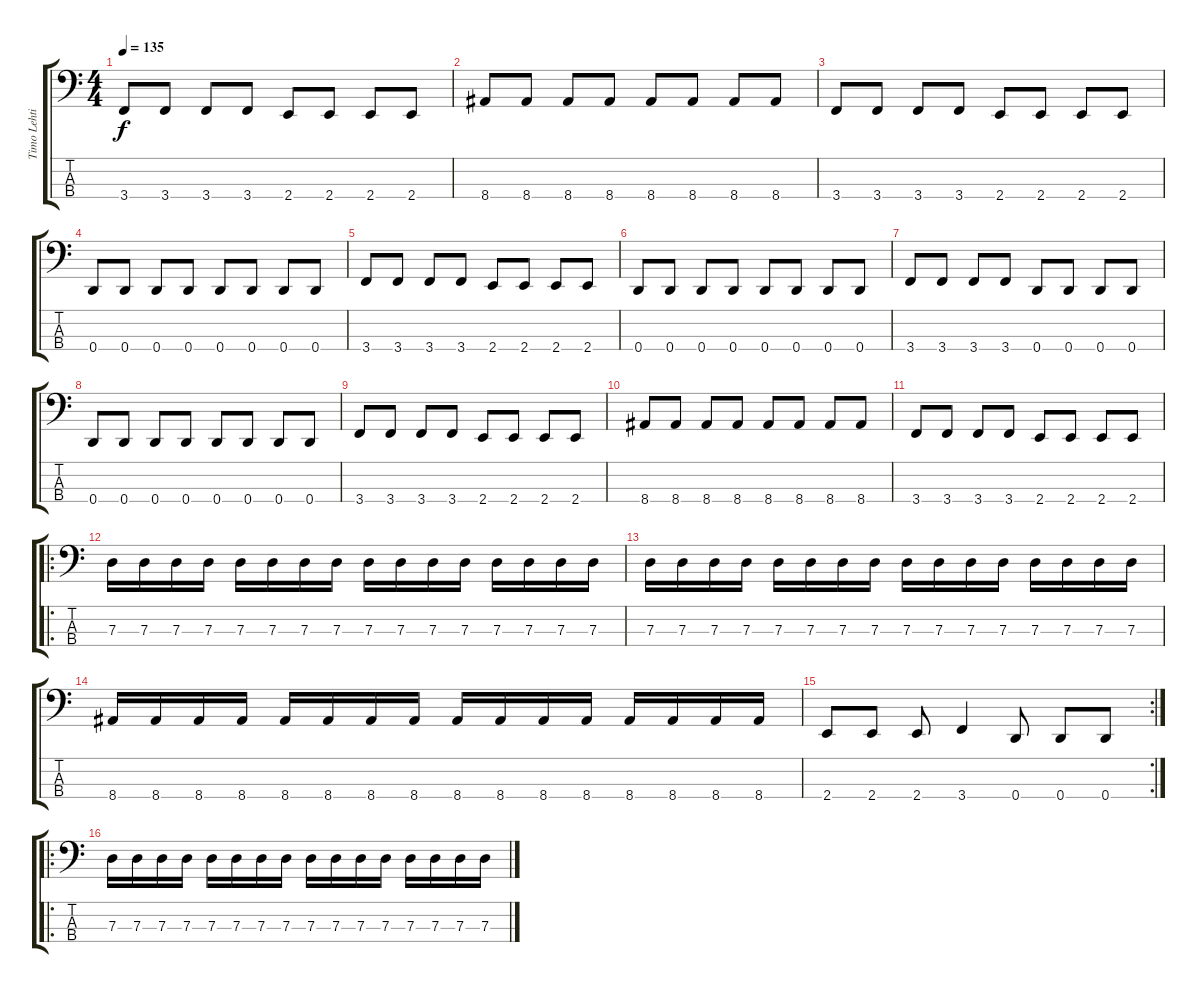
\track ("Timo Lehtinen" "Timo Lehti") {instrument slapbass2}
\staff {score tabs}
\tuning (F2 C2 G1 D1) {hide}
\ts (4 4)
\tempo 135
\clef f4
\ks c
3.4.8{dy f} 3.4.8 3.4.8 3.4.8 2.4.8 2.4.8 2.4.8 2.4.8 |
8.4.8 8.4.8 8.4.8 8.4.8 8.4.8 8.4.8 8.4.8 8.4.8 |
3.4.8 3.4.8 3.4.8 3.4.8 2.4.8 2.4.8 2.4.8 2.4.8 |
0.4.8 0.4.8 0.4.8 0.4.8 0.4.8 0.4.8 0.4.8 0.4.8 |
3.4.8 3.4.8 3.4.8 3.4.8 2.4.8 2.4.8 2.4.8 2.4.8 |
0.4.8 0.4.8 0.4.8 0.4.8 0.4.8 0.4.8 0.4.8 0.4.8 |
3.4.8 3.4.8 3.4.8 3.4.8 0.4.8 0.4.8 0.4.8 0.4.8 |
0.4.8 0.4.8 0.4.8 0.4.8 0.4.8 0.4.8 0.4.8 0.4.8 |
3.4.8 3.4.8 3.4.8 3.4.8 2.4.8 2.4.8 2.4.8 2.4.8 |
8.4.8 8.4.8 8.4.8 8.4.8 8.4.8 8.4.8 8.4.8 8.4.8 |
3.4.8 3.4.8 3.4.8 3.4.8 2.4.8 2.4.8 2.4.8 2.4.8 |
\ro
7.3.16 7.3.16 7.3.16 7.3.16 7.3.16 7.3.16 7.3.16 7.3.16 7.3.16 7.3.16 7.3.16 7.3.16 7.3.16 7.3.16 7.3.16 7.3.16 |
7.3.16 7.3.16 7.3.16 7.3.16 7.3.16 7.3.16 7.3.16 7.3.16 7.3.16 7.3.16 7.3.16 7.3.16 7.3.16 7.3.16 7.3.16 7.3.16 |
8.4.16 8.4.16 8.4.16 8.4.16 8.4.16 8.4.16 8.4.16 8.4.16 8.4.16 8.4.16 8.4.16 8.4.16 8.4.16 8.4.16 8.4.16 8.4.16 |
\rc 2
2.4.8 2.4.8 2.4.8 3.4.4 0.4.8 0.4.8 0.4.8 |
\ro
7.3.16 7.3.16 7.3.16 7.3.16 7.3.16 7.3.16 7.3.16 7.3.16 7.3.16 7.3.16 7.3.16 7.3.16 7.3.16 7.3.16 7.3.16 7.3.16
